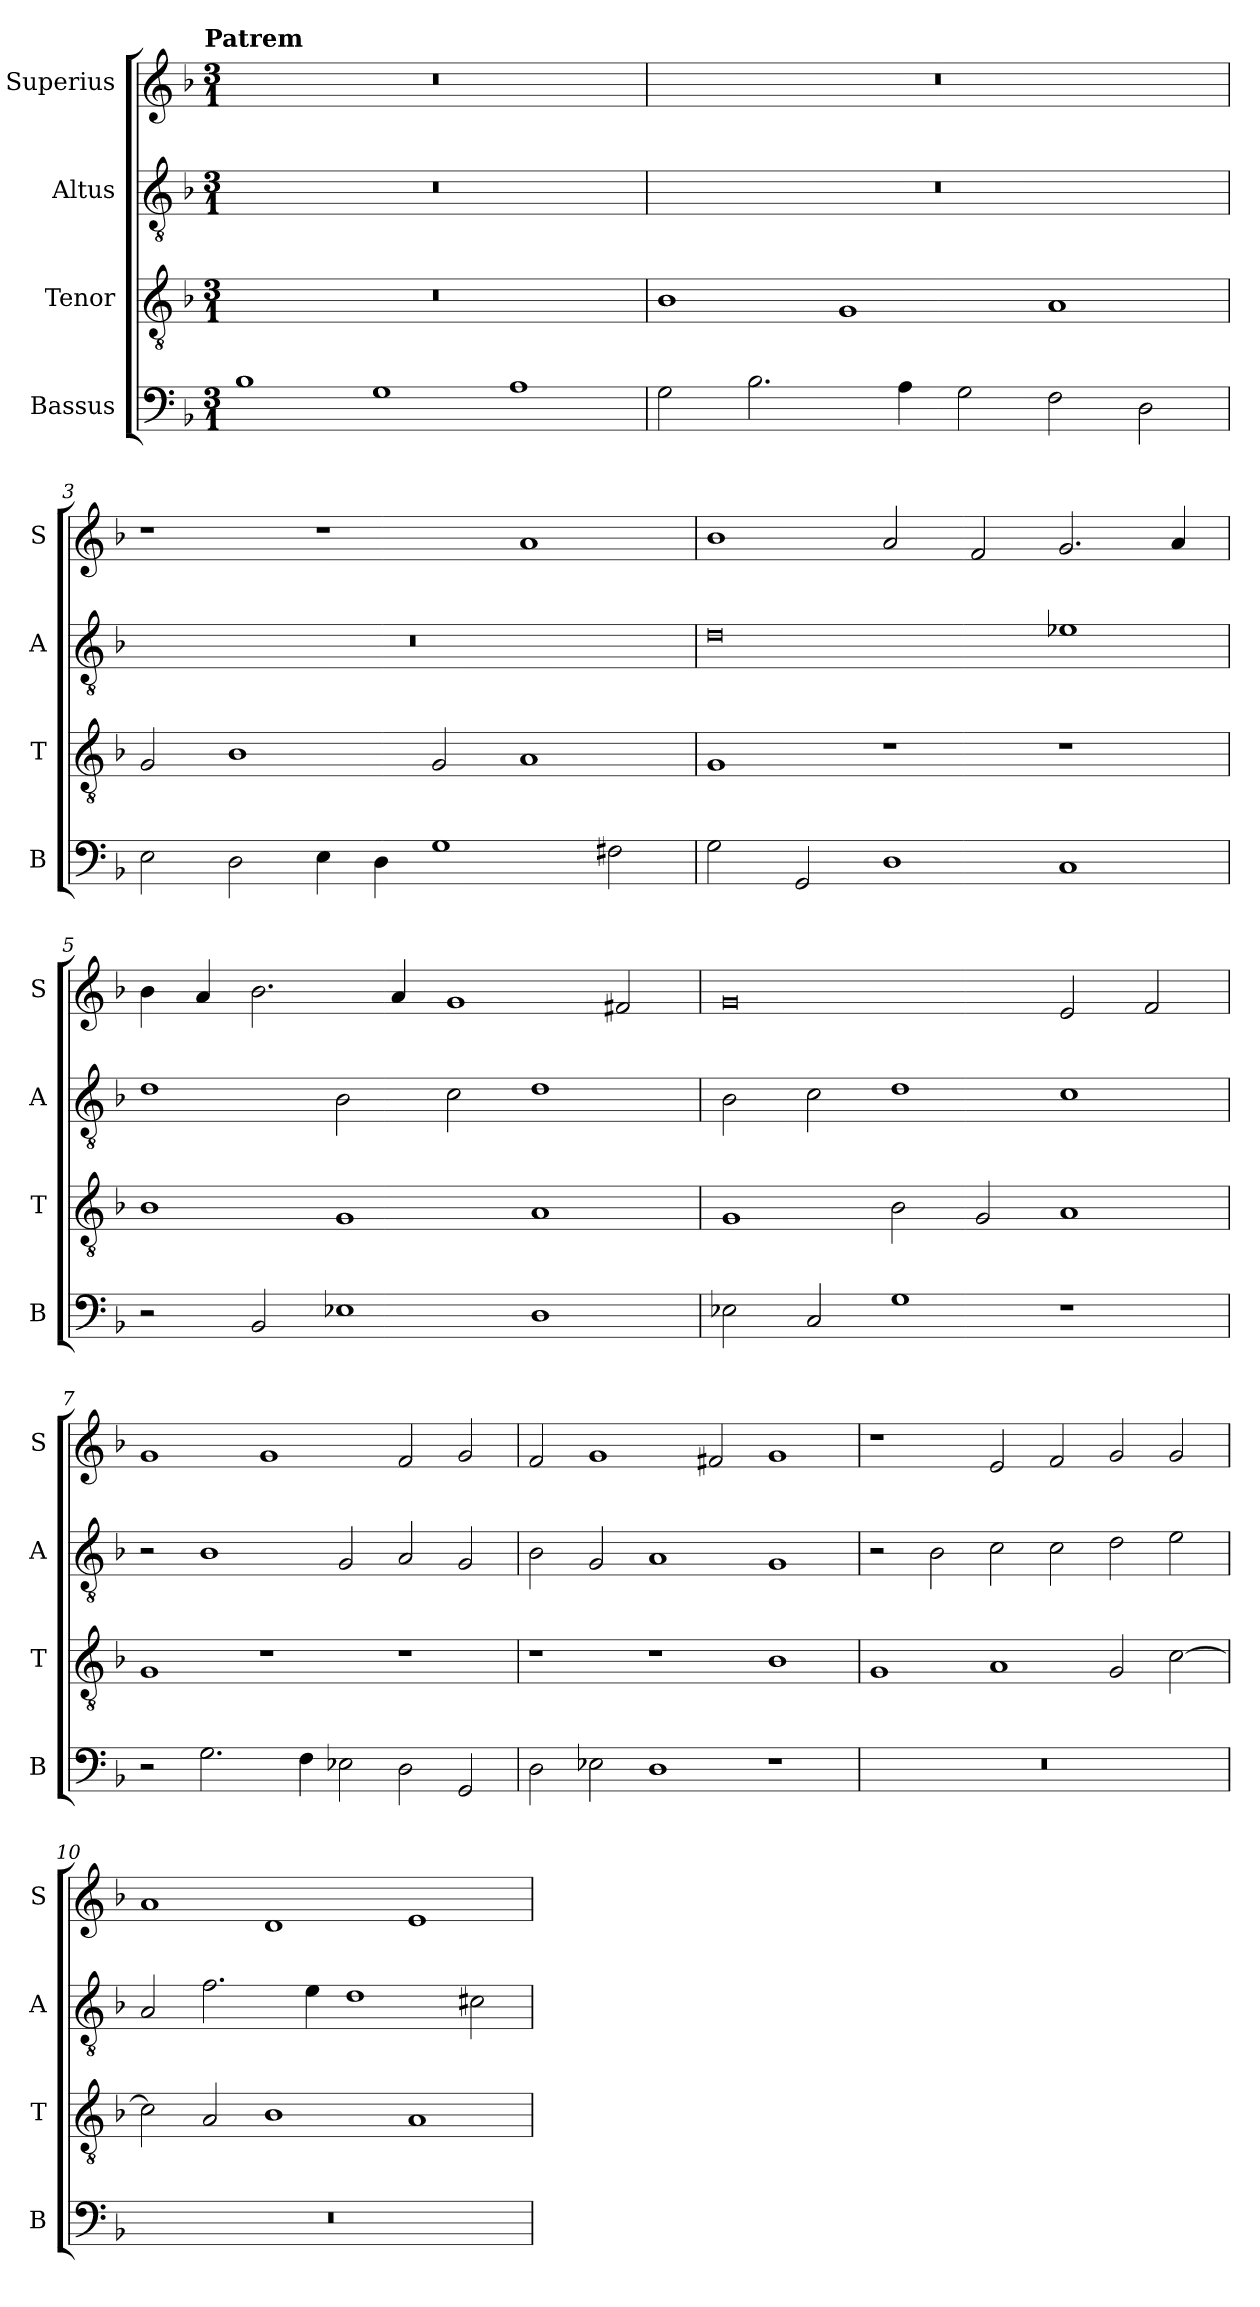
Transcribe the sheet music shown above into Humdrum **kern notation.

**kern	**kern	**kern	**kern
*part4	*part3	*part2	*part1
*staff4	*staff3	*staff2	*staff1
*I"Bassus	*I"Tenor	*I"Altus	*I"Superius
*I'B	*I'T	*I'A	*I'S
*clefF4	*clefGv2	*clefGv2	*clefG2
*k[b-]	*k[b-]	*k[b-]	*k[b-]
!!LO:TX:omd:t=Patrem
*M3/1	*M3/1	*M3/1	*M3/1
=1	=1	=1	=1
1B-	0.r	0.r	0.r
1G	.	.	.
1A	.	.	.
=2	=2	=2	=2
2G\	1B-	0.r	0.r
2.B-\	.	.	.
.	1G	.	.
4A\	.	.	.
2G\	.	.	.
2F\	1A	.	.
2D\	.	.	.
=3	=3	=3	=3
2E\	2G/	0.r	1r
2D\	1B-	.	.
4E\	.	.	1r
4D\	.	.	.
1G	2G/	.	.
.	1A	.	1a
2F#X\	.	.	.
=4	=4	=4	=4
2G\	1G	0d	1b-
2GG/	.	.	.
1D	1r	.	2a/
.	.	.	2f/
1C	1r	1e-X	2.g/
.	.	.	4a/
=5	=5	=5	=5
2r	1B-	1d	4b-\
.	.	.	4a/
2BB-/	.	.	2.b-\
1E-X	1G	2B-\	.
.	.	.	4a/
.	.	2c\	1g
1D	1A	1d	.
.	.	.	2f#X/
=6	=6	=6	=6
2E-X\	1G	2B-\	0g
2C/	.	2c\	.
1G	2B-\	1d	.
.	2G/	.	.
1r	1A	1c	2e/
.	.	.	2f/
=7	=7	=7	=7
2r	1G	2r	1g
2.G\	.	1B-	.
.	1r	.	1g
4F\	.	.	.
2E-X\	.	2G/	.
2D\	1r	2A/	2f/
2GG/	.	2G/	2g/
=8	=8	=8	=8
2D\	1r	2B-\	2f/
2E-X\	.	2G/	1g
1D	1r	1A	.
.	.	.	2f#X/
1r	1B-	1G	1g
=9	=9	=9	=9
0.r	1G	2r	1r
.	.	2B-\	.
.	1A	2c\	2e/
.	.	2c\	2f/
.	2G/	2d\	2g/
.	[2c\	2e\	2g/
=10	=10	=10	=10
0.r	2c\]	2A/	1a
.	2A/	2.f\	.
.	1B-	.	1d
.	.	4e\	.
.	.	1d	.
.	1A	.	1e
.	.	2c#X\	.
=	=	=	=
*-	*-	*-	*-
